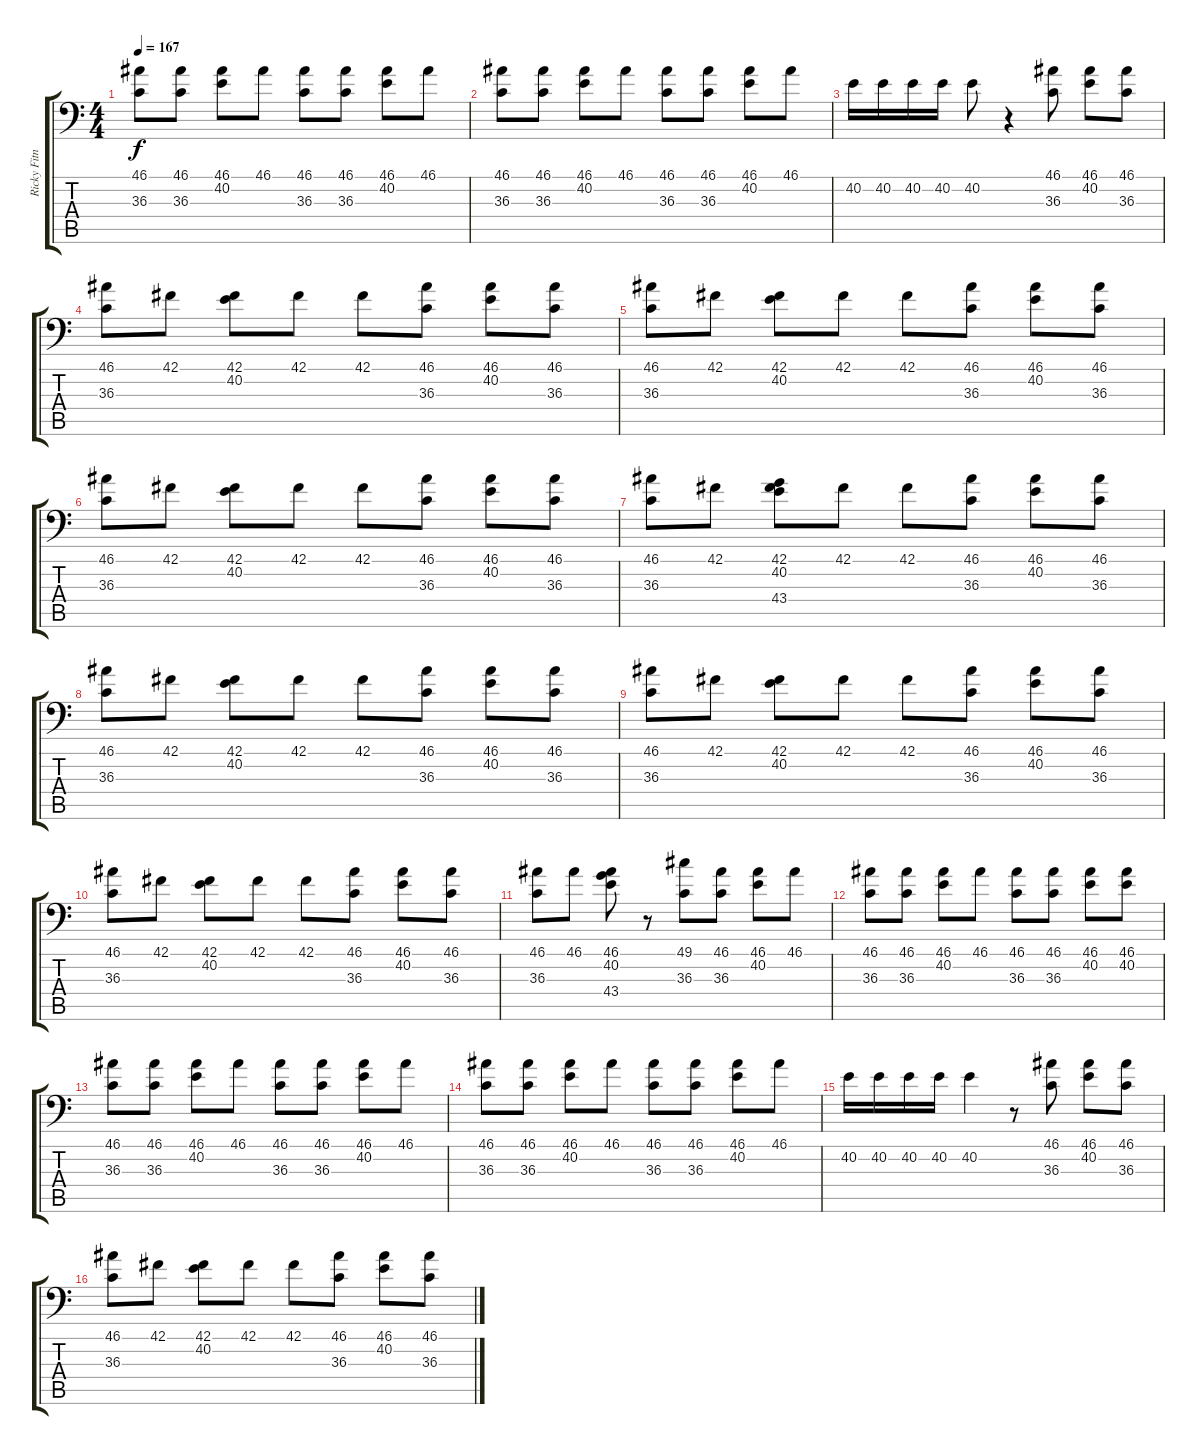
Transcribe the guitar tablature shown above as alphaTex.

\track ("Ricky Fitness" "Ricky Fitn") {instrument acousticgrandpiano}
\staff {score tabs}
\tuning (C-1 C-1 C-1 C-1 C-1 C-1) {hide}
\ts (4 4)
\tempo 167
\clef f4
\ks c
(46.1 36.3).8{dy f} (46.1 36.3).8 (46.1 40.2).8 46.1.8 (46.1 36.3).8 (46.1 36.3).8 (46.1 40.2).8 46.1.8 |
(46.1 36.3).8 (46.1 36.3).8 (46.1 40.2).8 46.1.8 (46.1 36.3).8 (46.1 36.3).8 (46.1 40.2).8 46.1.8 |
40.2.16 40.2.16 40.2.16 40.2.16 40.2.8 r.4 (46.1 36.3).8 (46.1 40.2).8 (46.1 36.3).8 |
(46.1 36.3).8 42.1.8 (42.1 40.2).8 42.1.8 42.1.8 (46.1 36.3).8 (46.1 40.2).8 (46.1 36.3).8 |
(46.1 36.3).8 42.1.8 (42.1 40.2).8 42.1.8 42.1.8 (46.1 36.3).8 (46.1 40.2).8 (46.1 36.3).8 |
(46.1 36.3).8 42.1.8 (42.1 40.2).8 42.1.8 42.1.8 (46.1 36.3).8 (46.1 40.2).8 (46.1 36.3).8 |
(46.1 36.3).8 42.1.8 (42.1 40.2 43.4).8 42.1.8 42.1.8 (46.1 36.3).8 (46.1 40.2).8 (46.1 36.3).8 |
(46.1 36.3).8 42.1.8 (42.1 40.2).8 42.1.8 42.1.8 (46.1 36.3).8 (46.1 40.2).8 (46.1 36.3).8 |
(46.1 36.3).8 42.1.8 (42.1 40.2).8 42.1.8 42.1.8 (46.1 36.3).8 (46.1 40.2).8 (46.1 36.3).8 |
(46.1 36.3).8 42.1.8 (42.1 40.2).8 42.1.8 42.1.8 (46.1 36.3).8 (46.1 40.2).8 (46.1 36.3).8 |
(46.1 36.3).8 46.1.8 (46.1 40.2 43.4).8 r.8 (49.1 36.3).8 (46.1 36.3).8 (46.1 40.2).8 46.1.8 |
(46.1 36.3).8 (46.1 36.3).8 (46.1 40.2).8 46.1.8 (46.1 36.3).8 (46.1 36.3).8 (46.1 40.2).8 (46.1 40.2).8 |
(46.1 36.3).8 (46.1 36.3).8 (46.1 40.2).8 46.1.8 (46.1 36.3).8 (46.1 36.3).8 (46.1 40.2).8 46.1.8 |
(46.1 36.3).8 (46.1 36.3).8 (46.1 40.2).8 46.1.8 (46.1 36.3).8 (46.1 36.3).8 (46.1 40.2).8 46.1.8 |
40.2.16 40.2.16 40.2.16 40.2.16 40.2.4 r.8 (46.1 36.3).8 (46.1 40.2).8 (46.1 36.3).8 |
(46.1 36.3).8 42.1.8 (42.1 40.2).8 42.1.8 42.1.8 (46.1 36.3).8 (46.1 40.2).8 (46.1 36.3).8
